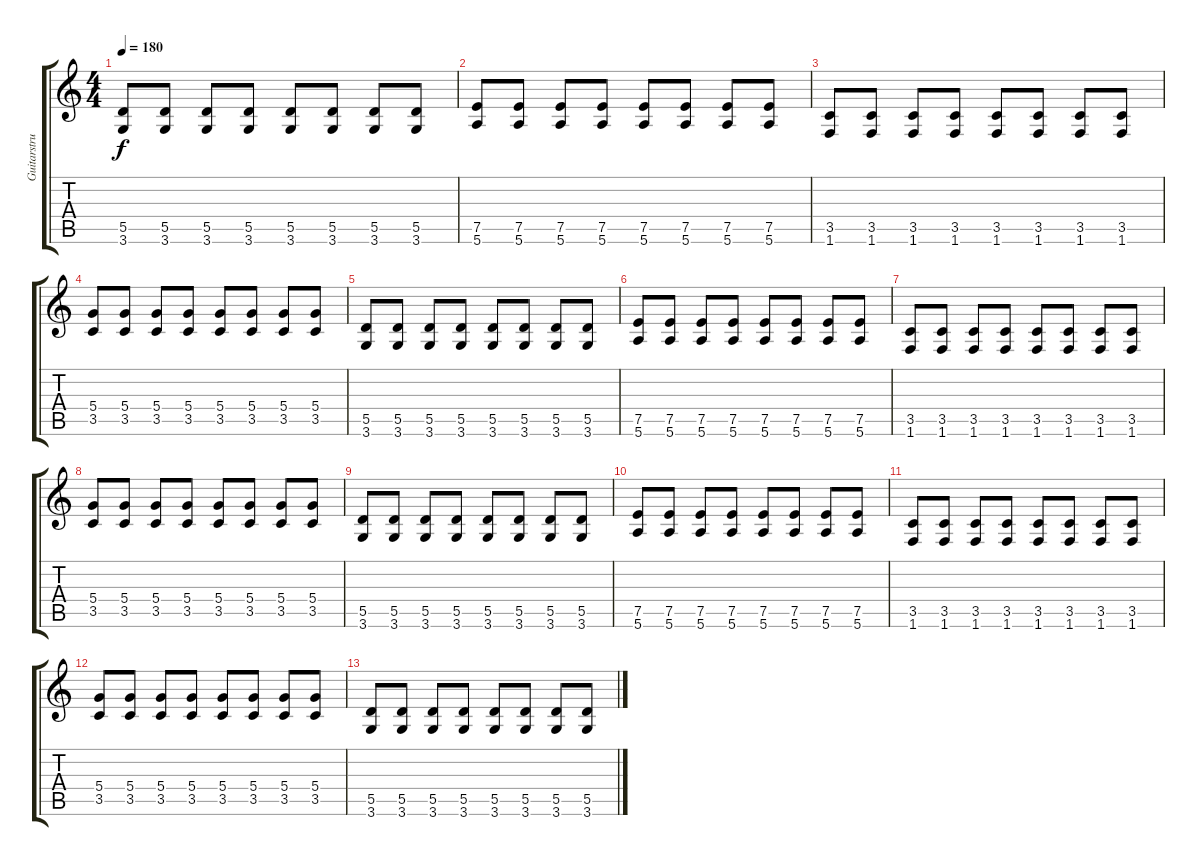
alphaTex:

\track ("Guitarstruki" "Guitarstru") {instrument distortionguitar}
\staff {score tabs}
\tuning (E4 B3 G3 D3 A2 E2) {hide}
\ts (4 4)
\tempo 180
\clef g2
\ks c
(5.5 3.6).8{dy f} (5.5 3.6).8 (5.5 3.6).8 (5.5 3.6).8 (5.5 3.6).8 (5.5 3.6).8 (5.5 3.6).8 (5.5 3.6).8 |
(7.5 5.6).8 (7.5 5.6).8 (7.5 5.6).8 (7.5 5.6).8 (7.5 5.6).8 (7.5 5.6).8 (7.5 5.6).8 (7.5 5.6).8 |
(3.5 1.6).8 (3.5 1.6).8 (3.5 1.6).8 (3.5 1.6).8 (3.5 1.6).8 (3.5 1.6).8 (3.5 1.6).8 (3.5 1.6).8 |
(5.4 3.5).8 (5.4 3.5).8 (5.4 3.5).8 (5.4 3.5).8 (5.4 3.5).8 (5.4 3.5).8 (5.4 3.5).8 (5.4 3.5).8 |
(5.5 3.6).8 (5.5 3.6).8 (5.5 3.6).8 (5.5 3.6).8 (5.5 3.6).8 (5.5 3.6).8 (5.5 3.6).8 (5.5 3.6).8 |
(7.5 5.6).8 (7.5 5.6).8 (7.5 5.6).8 (7.5 5.6).8 (7.5 5.6).8 (7.5 5.6).8 (7.5 5.6).8 (7.5 5.6).8 |
(3.5 1.6).8 (3.5 1.6).8 (3.5 1.6).8 (3.5 1.6).8 (3.5 1.6).8 (3.5 1.6).8 (3.5 1.6).8 (3.5 1.6).8 |
(5.4 3.5).8 (5.4 3.5).8 (5.4 3.5).8 (5.4 3.5).8 (5.4 3.5).8 (5.4 3.5).8 (5.4 3.5).8 (5.4 3.5).8 |
(5.5 3.6).8 (5.5 3.6).8 (5.5 3.6).8 (5.5 3.6).8 (5.5 3.6).8 (5.5 3.6).8 (5.5 3.6).8 (5.5 3.6).8 |
(7.5 5.6).8 (7.5 5.6).8 (7.5 5.6).8 (7.5 5.6).8 (7.5 5.6).8 (7.5 5.6).8 (7.5 5.6).8 (7.5 5.6).8 |
(3.5 1.6).8 (3.5 1.6).8 (3.5 1.6).8 (3.5 1.6).8 (3.5 1.6).8 (3.5 1.6).8 (3.5 1.6).8 (3.5 1.6).8 |
(5.4 3.5).8 (5.4 3.5).8 (5.4 3.5).8 (5.4 3.5).8 (5.4 3.5).8 (5.4 3.5).8 (5.4 3.5).8 (5.4 3.5).8 |
(5.5 3.6).8 (5.5 3.6).8 (5.5 3.6).8 (5.5 3.6).8 (5.5 3.6).8 (5.5 3.6).8 (5.5 3.6).8 (5.5 3.6).8
